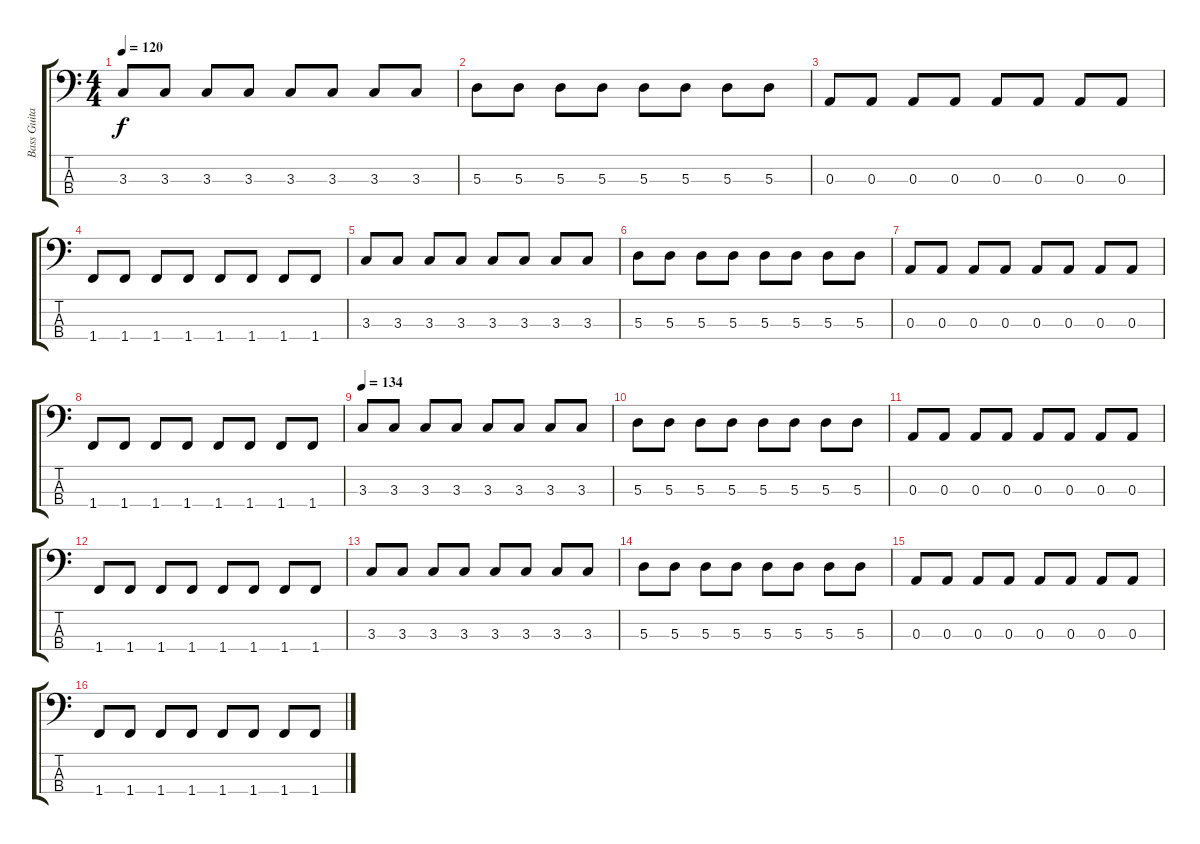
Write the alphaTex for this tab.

\track ("Bass Guitar [Mark Hoppus]" "Bass Guita") {instrument acousticguitarsteel}
\staff {score tabs}
\tuning (G2 D2 A1 E1) {hide}
\ts (4 4)
\tempo 120
\clef f4
\ks c
3.3.8{dy f} 3.3.8 3.3.8 3.3.8 3.3.8 3.3.8 3.3.8 3.3.8 |
5.3.8 5.3.8 5.3.8 5.3.8 5.3.8 5.3.8 5.3.8 5.3.8 |
0.3.8 0.3.8 0.3.8 0.3.8 0.3.8 0.3.8 0.3.8 0.3.8 |
1.4.8 1.4.8 1.4.8 1.4.8 1.4.8 1.4.8 1.4.8 1.4.8 |
3.3.8 3.3.8 3.3.8 3.3.8 3.3.8 3.3.8 3.3.8 3.3.8 |
5.3.8 5.3.8 5.3.8 5.3.8 5.3.8 5.3.8 5.3.8 5.3.8 |
0.3.8 0.3.8 0.3.8 0.3.8 0.3.8 0.3.8 0.3.8 0.3.8 |
1.4.8 1.4.8 1.4.8 1.4.8 1.4.8 1.4.8 1.4.8 1.4.8 |
\tempo 134
3.3.8 3.3.8 3.3.8 3.3.8 3.3.8 3.3.8 3.3.8 3.3.8 |
5.3.8 5.3.8 5.3.8 5.3.8 5.3.8 5.3.8 5.3.8 5.3.8 |
0.3.8 0.3.8 0.3.8 0.3.8 0.3.8 0.3.8 0.3.8 0.3.8 |
1.4.8 1.4.8 1.4.8 1.4.8 1.4.8 1.4.8 1.4.8 1.4.8 |
3.3.8 3.3.8 3.3.8 3.3.8 3.3.8 3.3.8 3.3.8 3.3.8 |
5.3.8 5.3.8 5.3.8 5.3.8 5.3.8 5.3.8 5.3.8 5.3.8 |
0.3.8 0.3.8 0.3.8 0.3.8 0.3.8 0.3.8 0.3.8 0.3.8 |
1.4.8 1.4.8 1.4.8 1.4.8 1.4.8 1.4.8 1.4.8 1.4.8
